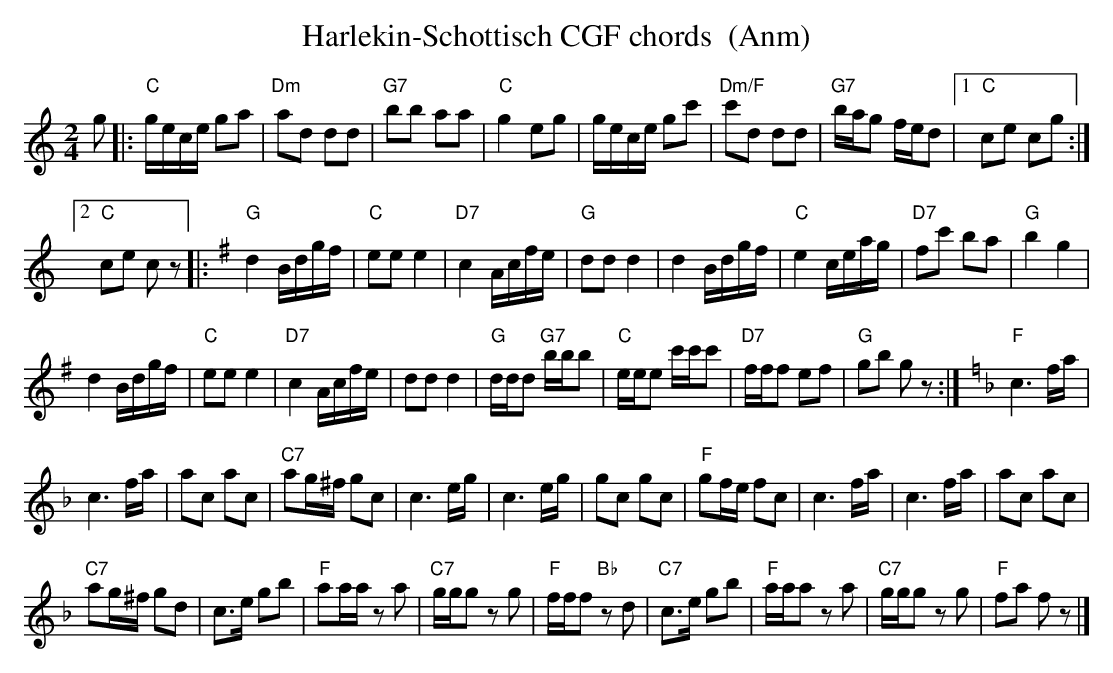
X:1
T: Harlekin-Schottisch CGF chords  (Anm)
M:2/4
L:1/16
K:C %%MIDI gchordon
g2 |: "C"gece g2a2 | "Dm"a2d2 d2d2 | "G7"b2b2 a2a2 | "C"g4e2g2 | gece g2c'2 | "Dm/F"c'2d2 d2d2 | \
"G7"bag2 fed2 |1 "C"c2e2 c2g2 :|2
 "C"c2e2 c2z2 |: [K:G] "G"d4 Bdgf | "C"e2e2e4 | "D7"c4 Acfe | "G"d2d2d4 | \
d4Bdgf | "C"e4 ceag | "D7"f2c'2 b2a2 | "G"b4g4 |
 d4 Bdgf | "C"e2e2e4 | "D7"c4 Acfe | \
d2d2d4 | "G"ddd2 "G7"bbb2 | "C"eee2 c'c'c'2 | "D7"fff2 e2f2 | "G"g2b2 g2z2 :| [K:F]  "F"c6fa |
c6fa | a2c2 a2c2 | "C7"a2g^f g2c2 | c6eg | c6eg | g2c2 g2c2 | "F"g2fe f2c2 | \
c6fa | c6fa |  a2c2 a2c2 |
 "C7"a2g^f g2d2 | c3e g2b2 | "F"a2aa z2a2 | "C7"ggg2 z2g2 | \
"F"fff2 "Bb"z2d2 | "C7"c3e g2b2 | "F"aaa2 z2a2 | "C7"ggg2 z2g2 | "F"f2a2 f2z2 |]
